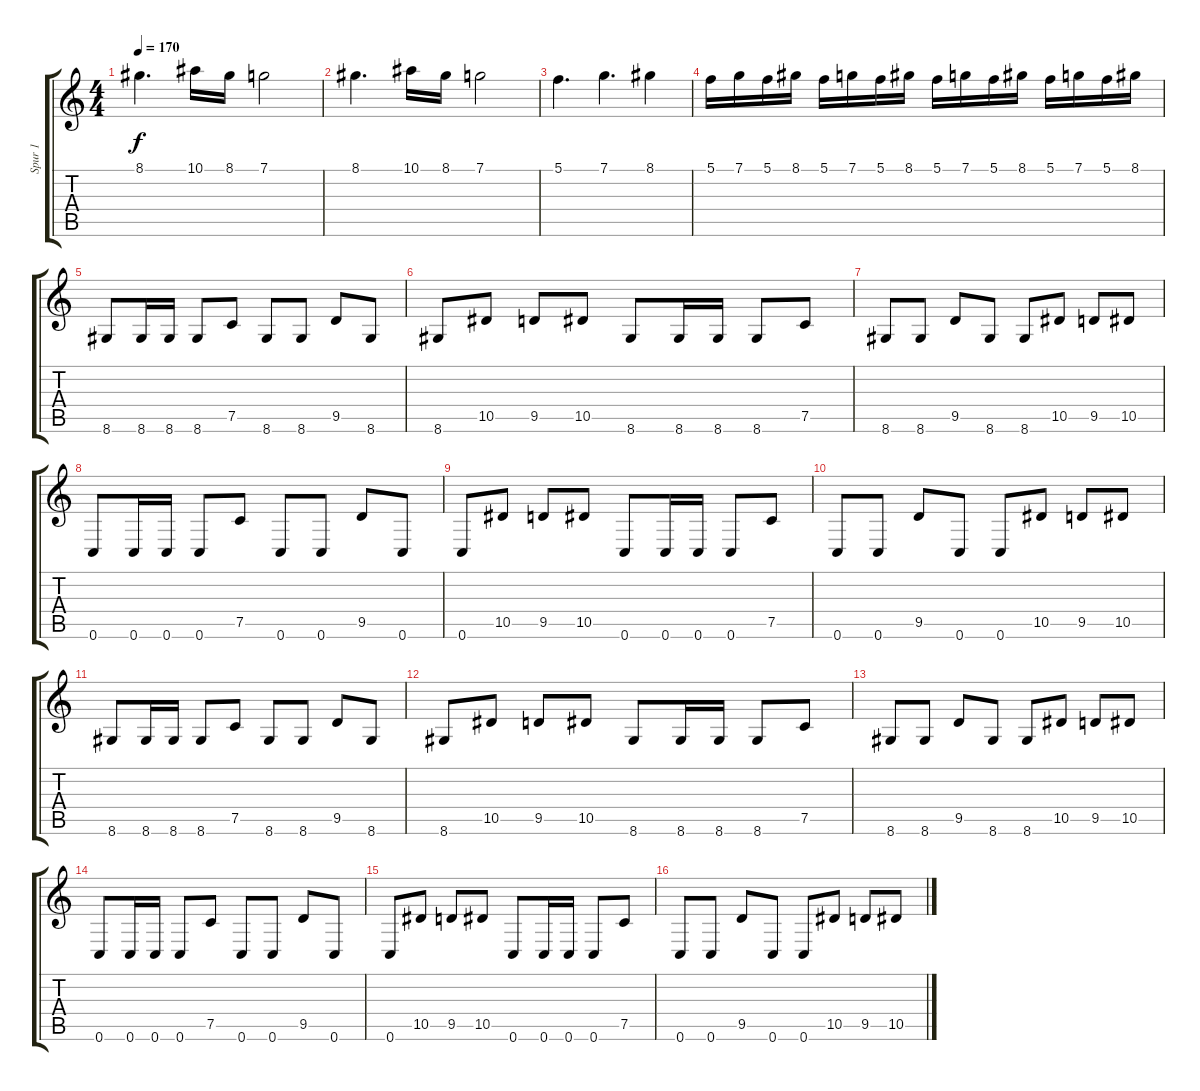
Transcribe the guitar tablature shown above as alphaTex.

\track ("Spur 1" "Spur 1") {solo instrument distortionguitar}
\staff {score tabs}
\tuning (C4 G3 Eb3 Bb2 F2 C2) {hide}
\ts (4 4)
\tempo 170
\clef g2
\ks c
8.1.4{d dy f} 10.1.16 8.1.16 7.1.2 |
8.1.4{d} 10.1.16 8.1.16 7.1.2 |
5.1.4{d} 7.1.4{d} 8.1.4 |
5.1.16 7.1.16 5.1.16 8.1.16 5.1.16 7.1.16 5.1.16 8.1.16 5.1.16 7.1.16 5.1.16 8.1.16 5.1.16 7.1.16 5.1.16 8.1.16 |
8.6.8 8.6.16 8.6.16 8.6.8 7.5.8 8.6.8 8.6.8 9.5.8 8.6.8 |
8.6.8 10.5.8 9.5.8 10.5.8 8.6.8 8.6.16 8.6.16 8.6.8 7.5.8 |
8.6.8 8.6.8 9.5.8 8.6.8 8.6.8 10.5.8 9.5.8 10.5.8 |
0.6.8 0.6.16 0.6.16 0.6.8 7.5.8 0.6.8 0.6.8 9.5.8 0.6.8 |
0.6.8 10.5.8 9.5.8 10.5.8 0.6.8 0.6.16 0.6.16 0.6.8 7.5.8 |
0.6.8 0.6.8 9.5.8 0.6.8 0.6.8 10.5.8 9.5.8 10.5.8 |
8.6.8 8.6.16 8.6.16 8.6.8 7.5.8 8.6.8 8.6.8 9.5.8 8.6.8 |
8.6.8 10.5.8 9.5.8 10.5.8 8.6.8 8.6.16 8.6.16 8.6.8 7.5.8 |
8.6.8 8.6.8 9.5.8 8.6.8 8.6.8 10.5.8 9.5.8 10.5.8 |
0.6.8 0.6.16 0.6.16 0.6.8 7.5.8 0.6.8 0.6.8 9.5.8 0.6.8 |
0.6.8 10.5.8 9.5.8 10.5.8 0.6.8 0.6.16 0.6.16 0.6.8 7.5.8 |
0.6.8 0.6.8 9.5.8 0.6.8 0.6.8 10.5.8 9.5.8 10.5.8
